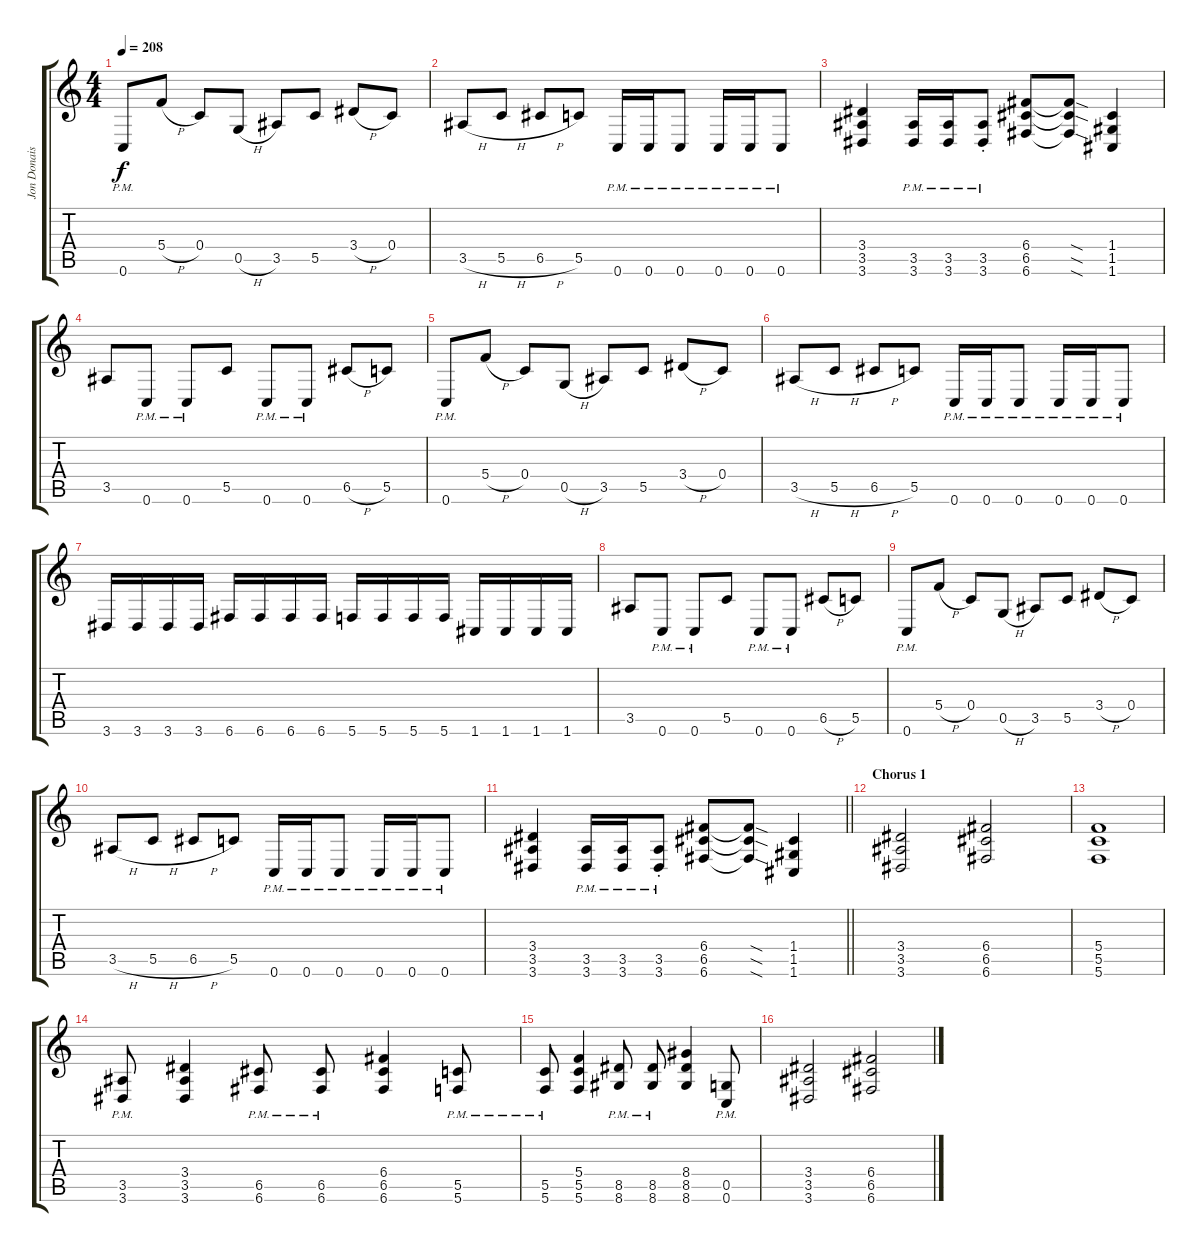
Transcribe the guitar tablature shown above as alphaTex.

\track ("Jon Donais" "Jon Donais") {instrument distortionguitar}
\staff {score tabs}
\tuning (D4 A3 F3 C3 G2 C2) {hide}
\ts (4 4)
\tempo 208
\clef g2
\ks c
0.6{pm}.8{dy f} 5.4{h}.8 0.4.8 0.5{h}.8 3.5.8 5.5.8 3.4{h}.8 0.4.8 |
3.5{h}.8 5.5{h}.8 6.5{h}.8 5.5.8 0.6{pm}.16 0.6{pm}.16 0.6{pm}.8 0.6{pm}.16 0.6{pm}.16 0.6{pm}.8 |
(3.4 3.5 3.6).4 (3.5{pm} 3.6{pm}).16 (3.5{pm} 3.6{pm}).16 (3.5{pm st} 3.6{pm st}).8 (6.4 6.5 6.6).8 (6.4{sod t} 6.5{sod t} 6.6{sod t}).8 (1.4 1.5 1.6).4 |
3.5.8 0.6{pm}.8 0.6{pm}.8 5.5.8 0.6{pm}.8 0.6{pm}.8 6.5{h}.8 5.5.8 |
0.6{pm}.8 5.4{h}.8 0.4.8 0.5{h}.8 3.5.8 5.5.8 3.4{h}.8 0.4.8 |
3.5{h}.8 5.5{h}.8 6.5{h}.8 5.5.8 0.6{pm}.16 0.6{pm}.16 0.6{pm}.8 0.6{pm}.16 0.6{pm}.16 0.6{pm}.8 |
3.6.16 3.6.16 3.6.16 3.6.16 6.6.16 6.6.16 6.6.16 6.6.16 5.6.16 5.6.16 5.6.16 5.6.16 1.6.16 1.6.16 1.6.16 1.6.16 |
3.5.8 0.6{pm}.8 0.6{pm}.8 5.5.8 0.6{pm}.8 0.6{pm}.8 6.5{h}.8 5.5.8 |
0.6{pm}.8 5.4{h}.8 0.4.8 0.5{h}.8 3.5.8 5.5.8 3.4{h}.8 0.4.8 |
3.5{h}.8 5.5{h}.8 6.5{h}.8 5.5.8 0.6{pm}.16 0.6{pm}.16 0.6{pm}.8 0.6{pm}.16 0.6{pm}.16 0.6{pm}.8 |
\barLineRight lightlight
(3.4 3.5 3.6).4 (3.5{pm} 3.6{pm}).16 (3.5{pm} 3.6{pm}).16 (3.5{pm st} 3.6{pm st}).8 (6.4 6.5 6.6).8 (6.4{sod t} 6.5{sod t} 6.6{sod t}).8 (1.4 1.5 1.6).4 |
\section ("" "Chorus 1")
(3.4 3.5 3.6).2 (6.4 6.5 6.6).2 |
(5.4 5.5 5.6).1 |
(3.5{pm} 3.6{pm}).8 (3.4 3.5 3.6).4 (6.5{pm} 6.6{pm}).8 (6.5{pm} 6.6{pm}).8 (6.4 6.5 6.6).4 (5.5{pm} 5.6{pm}).8 |
(5.5{pm} 5.6{pm}).8 (5.4 5.5 5.6).4 (8.5{pm} 8.6{pm}).8 (8.5{pm} 8.6{pm}).8 (8.4 8.5 8.6).4 (0.5{pm} 0.6{pm}).8 |
(3.4 3.5 3.6).2 (6.4 6.5 6.6).2
